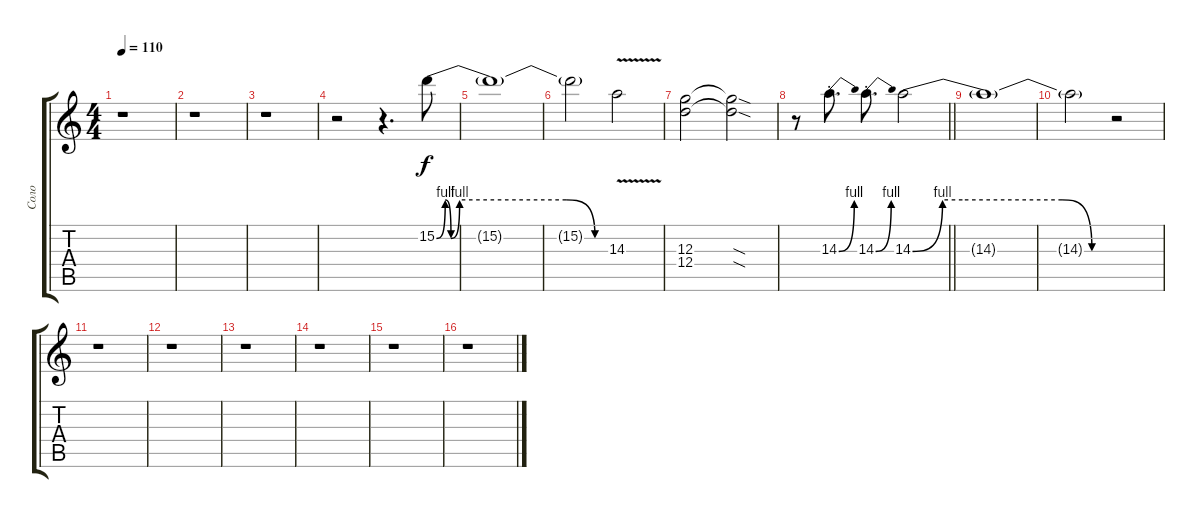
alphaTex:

\track ("Соло" "Соло") {instrument distortionguitar}
\staff {score tabs}
\tuning (E4 B3 G3 D3 A2 E2) {hide}
\ts (4 4)
\tempo 110
\clef g2
\ks c
r.1{dy f instrument distortionguitar} |
r.1 |
r.1 |
r.2 r.4{d} 15.2{be (custom 0 0 3 4 5 0 8 4 45 4 55 0 60 0)}.8 |
15.2{t}.1 |
15.2{t}.2 14.3{v}.2 |
(12.3 12.4).2 (12.3{sod t} 12.4{sod t}).2 |
\barLineRight lightlight
r.8 14.3{be (bend 0 0 60 4) st}.8{d} 14.3{be (bend 0 0 60 4) st}.8{d} 14.3{be (custom 0 0 9 4 15 4 45 4 54 0 60 0)}.2 |
\section ("" "")
14.3{t}.1 |
14.3{t}.2 r.2 |
r.1 |
r.1 |
r.1 |
r.1 |
r.1 |
r.1
